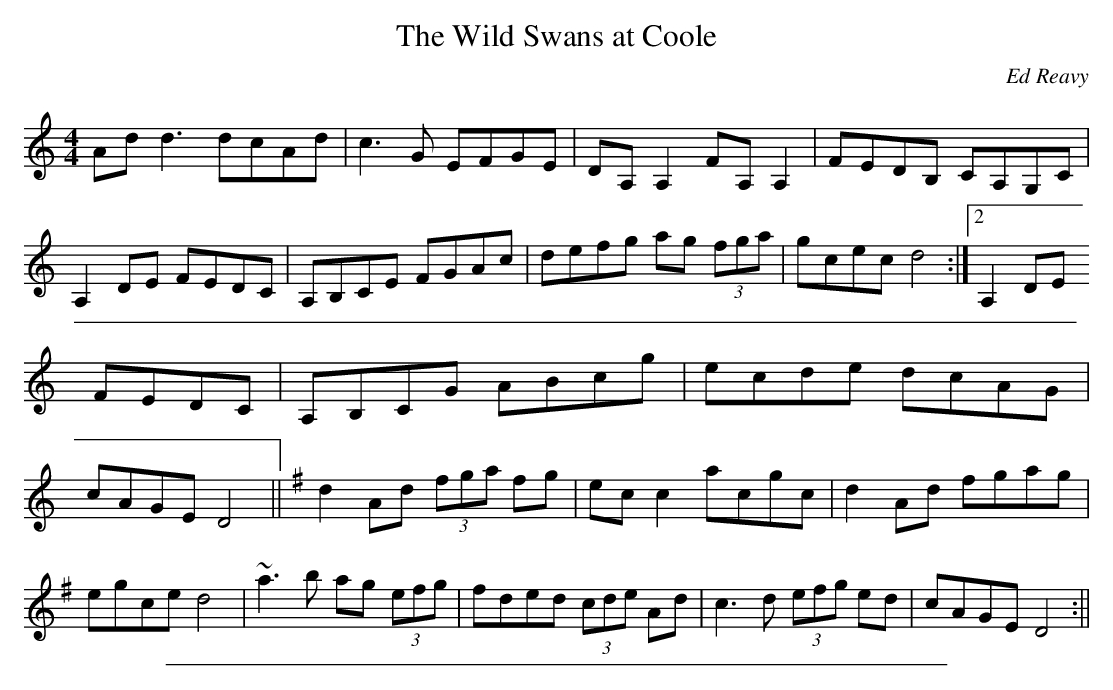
X:1
T: The Wild Swans at Coole
C:Ed Reavy
M:4/4
L:1/8
K:C
Add3 dcAd|c3G EFGE|DA,A,2 FA,A,2|FEDB, CA,G,C|\
1 A,2DE FEDC|A,B,CE FGAc|defg ag (3fga|gcec d4:|2 A,2DE
FEDC|A,B,CG ABcg|ecde dcAG|cAGE D4||\
K:G\
d2Ad (3fga fg|ecc2 acgc|d2Ad fgag|egce d4|\
~a3b ag (3efg|fded (3cde Ad|c3d (3efg ed|cAGE D4:||
